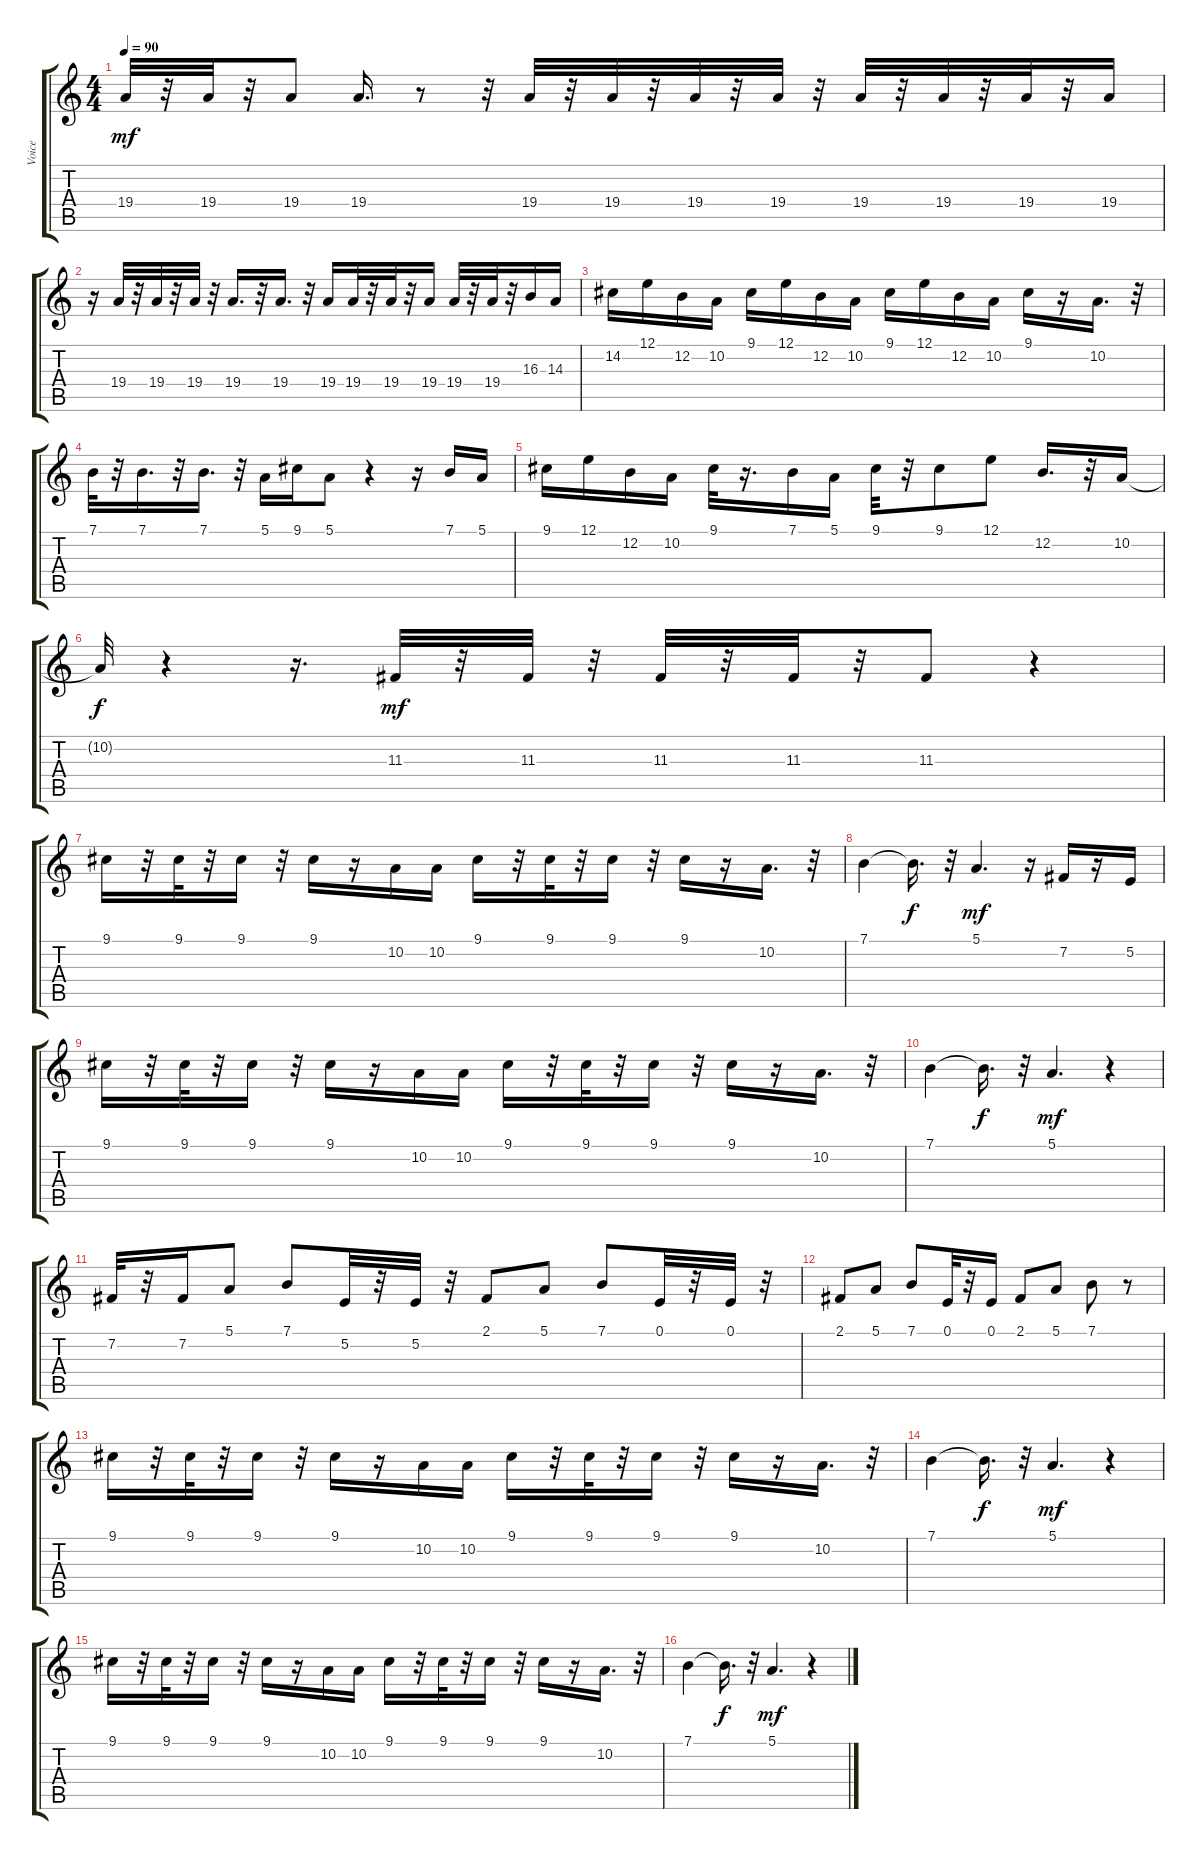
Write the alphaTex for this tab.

\track ("Voice" "Voice") {instrument lead2sawtooth}
\staff {score tabs}
\tuning (E4 B3 G3 D3 A2 E2) {hide}
\ts (4 4)
\tempo 90
\clef g2
\ks c
19.4.32{dy mf} r.32 19.4.32 r.32 19.4.8 19.4.16{d} r.8 r.32 19.4.32 r.32 19.4.32 r.32 19.4.32 r.32 19.4.32 r.32 19.4.32 r.32 19.4.32 r.32 19.4.32 r.32 19.4.16 |
r.16 19.4.32 r.32 19.4.32 r.32 19.4.32 r.32 19.4.16{d} r.32 19.4.16{d} r.32 19.4.16 19.4.32 r.32 19.4.32 r.32 19.4.16 19.4.32 r.32 19.4.32 r.32 16.3.16 14.3.16 |
14.2.16 12.1.16 12.2.16 10.2.16 9.1.16 12.1.16 12.2.16 10.2.16 9.1.16 12.1.16 12.2.16 10.2.16 9.1.16 r.16 10.2.16{d} r.32 |
7.1.32 r.32 7.1.16{d} r.32 7.1.16{d} r.32 5.1.16 9.1.16 5.1.8 r.4 r.16 7.1.16 5.1.16 |
9.1.16 12.1.16 12.2.16 10.2.16 9.1.32 r.16{d} 7.1.16 5.1.16 9.1.32 r.32 9.1.8 12.1.8 12.2.16{d} r.32 10.2.16 |
10.2{t}.32{dy f} r.4 r.16{d} 11.3.32{dy mf} r.32 11.3.32 r.32 11.3.32 r.32 11.3.32 r.32 11.3.8 r.4 |
9.1.16 r.32 9.1.32 r.32 9.1.16 r.32 9.1.16 r.16 10.2.16 10.2.16 9.1.16 r.32 9.1.32 r.32 9.1.16 r.32 9.1.16 r.16 10.2.16{d} r.32 |
7.1.4 7.1{t}.16{d dy f} r.32 5.1.4{d dy mf} r.16 7.2.16 r.16 5.2.16 |
9.1.16 r.32 9.1.32 r.32 9.1.16 r.32 9.1.16 r.16 10.2.16 10.2.16 9.1.16 r.32 9.1.32 r.32 9.1.16 r.32 9.1.16 r.16 10.2.16{d} r.32 |
7.1.4 7.1{t}.16{d dy f} r.32 5.1.4{d dy mf} r.4 |
7.2.32 r.32 7.2.16 5.1.8 7.1.8 5.2.32 r.32 5.2.32 r.32 2.1.8 5.1.8 7.1.8 0.1.32 r.32 0.1.32 r.32 |
2.1.8 5.1.8 7.1.8 0.1.32 r.32 0.1.16 2.1.8 5.1.8 7.1.8 r.8 |
9.1.16 r.32 9.1.32 r.32 9.1.16 r.32 9.1.16 r.16 10.2.16 10.2.16 9.1.16 r.32 9.1.32 r.32 9.1.16 r.32 9.1.16 r.16 10.2.16{d} r.32 |
7.1.4 7.1{t}.16{d dy f} r.32 5.1.4{d dy mf} r.4 |
9.1.16 r.32 9.1.32 r.32 9.1.16 r.32 9.1.16 r.16 10.2.16 10.2.16 9.1.16 r.32 9.1.32 r.32 9.1.16 r.32 9.1.16 r.16 10.2.16{d} r.32 |
7.1.4 7.1{t}.16{d dy f} r.32 5.1.4{d dy mf} r.4
